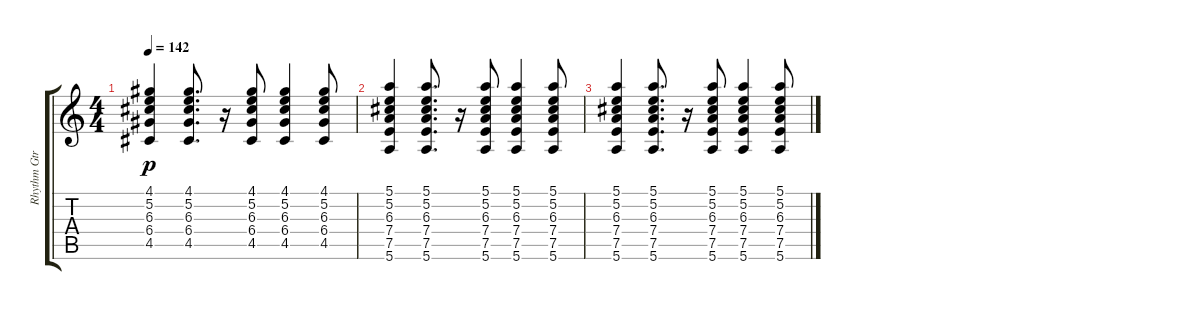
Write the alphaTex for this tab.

\track ("Rhythm Gtr" "Rhythm Gtr") {instrument electricguitarclean}
\staff {score tabs}
\tuning (E4 B3 G3 D3 A2 E2) {hide}
\ts (4 4)
\tempo 142
\clef g2
\ks c
(4.1 5.2 6.3 6.4 4.5).4{dy p} (4.1 5.2 6.3 6.4 4.5).8{d} r.16 (4.1 5.2 6.3 6.4 4.5).8 (4.1 5.2 6.3 6.4 4.5).4 (4.1 5.2 6.3 6.4 4.5).8 |
(5.1 5.2 6.3 7.4 7.5 5.6).4 (5.1 5.2 6.3 7.4 7.5 5.6).8{d} r.16 (5.1 5.2 6.3 7.4 7.5 5.6).8 (5.1 5.2 6.3 7.4 7.5 5.6).4 (5.1 5.2 6.3 7.4 7.5 5.6).8 |
(5.1 5.2 6.3 7.4 7.5 5.6).4 (5.1 5.2 6.3 7.4 7.5 5.6).8{d} r.16 (5.1 5.2 6.3 7.4 7.5 5.6).8 (5.1 5.2 6.3 7.4 7.5 5.6).4 (5.1 5.2 6.3 7.4 7.5 5.6).8
